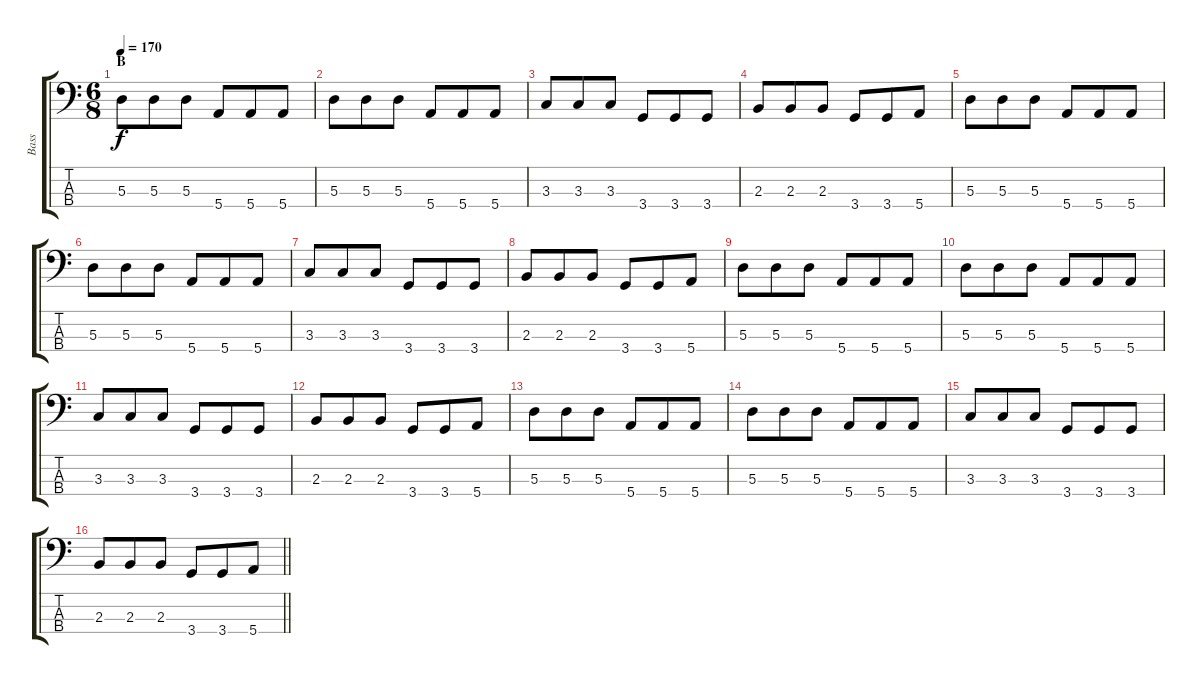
\track ("Bass" "Bass") {instrument electricbasspick}
\staff {score tabs}
\tuning (G2 D2 A1 E1) {hide}
\ts (6 8)
\section ("" "B")
\tempo 170
\clef f4
\ks c
5.3.8{dy f} 5.3.8 5.3.8 5.4.8 5.4.8 5.4.8 |
5.3.8 5.3.8 5.3.8 5.4.8 5.4.8 5.4.8 |
3.3.8 3.3.8 3.3.8 3.4.8 3.4.8 3.4.8 |
2.3.8 2.3.8 2.3.8 3.4.8 3.4.8 5.4.8 |
5.3.8 5.3.8 5.3.8 5.4.8 5.4.8 5.4.8 |
5.3.8 5.3.8 5.3.8 5.4.8 5.4.8 5.4.8 |
3.3.8 3.3.8 3.3.8 3.4.8 3.4.8 3.4.8 |
2.3.8 2.3.8 2.3.8 3.4.8 3.4.8 5.4.8 |
5.3.8 5.3.8 5.3.8 5.4.8 5.4.8 5.4.8 |
5.3.8 5.3.8 5.3.8 5.4.8 5.4.8 5.4.8 |
3.3.8 3.3.8 3.3.8 3.4.8 3.4.8 3.4.8 |
2.3.8 2.3.8 2.3.8 3.4.8 3.4.8 5.4.8 |
5.3.8 5.3.8 5.3.8 5.4.8 5.4.8 5.4.8 |
5.3.8 5.3.8 5.3.8 5.4.8 5.4.8 5.4.8 |
3.3.8 3.3.8 3.3.8 3.4.8 3.4.8 3.4.8 |
\barLineRight lightlight
2.3.8 2.3.8 2.3.8 3.4.8 3.4.8 5.4.8
